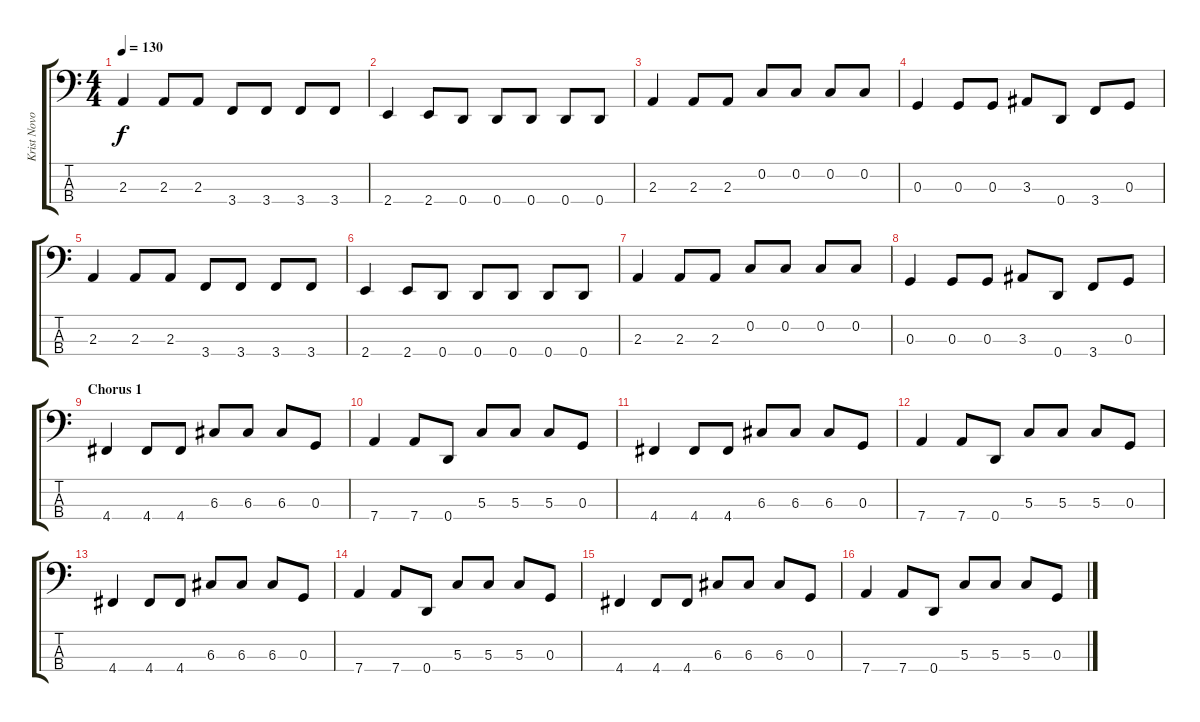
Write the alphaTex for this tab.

\track ("Krist Novoselic" "Krist Novo") {instrument electricbasspick}
\staff {score tabs}
\tuning (F2 C2 G1 D1) {hide}
\ts (4 4)
\tempo 130
\clef f4
\ks c
2.3.4{dy f} 2.3.8 2.3.8 3.4.8 3.4.8 3.4.8 3.4.8 |
2.4.4 2.4.8 0.4.8 0.4.8 0.4.8 0.4.8 0.4.8 |
2.3.4 2.3.8 2.3.8 0.2.8 0.2.8 0.2.8 0.2.8 |
0.3.4 0.3.8 0.3.8 3.3.8 0.4.8 3.4.8 0.3.8 |
2.3.4 2.3.8 2.3.8 3.4.8 3.4.8 3.4.8 3.4.8 |
2.4.4 2.4.8 0.4.8 0.4.8 0.4.8 0.4.8 0.4.8 |
2.3.4 2.3.8 2.3.8 0.2.8 0.2.8 0.2.8 0.2.8 |
0.3.4 0.3.8 0.3.8 3.3.8 0.4.8 3.4.8 0.3.8 |
\section ("" "Chorus 1")
4.4.4 4.4.8 4.4.8 6.3.8 6.3.8 6.3.8 0.3.8 |
7.4.4 7.4.8 0.4.8 5.3.8 5.3.8 5.3.8 0.3.8 |
4.4.4 4.4.8 4.4.8 6.3.8 6.3.8 6.3.8 0.3.8 |
7.4.4 7.4.8 0.4.8 5.3.8 5.3.8 5.3.8 0.3.8 |
4.4.4 4.4.8 4.4.8 6.3.8 6.3.8 6.3.8 0.3.8 |
7.4.4 7.4.8 0.4.8 5.3.8 5.3.8 5.3.8 0.3.8 |
4.4.4 4.4.8 4.4.8 6.3.8 6.3.8 6.3.8 0.3.8 |
7.4.4 7.4.8 0.4.8 5.3.8 5.3.8 5.3.8 0.3.8
